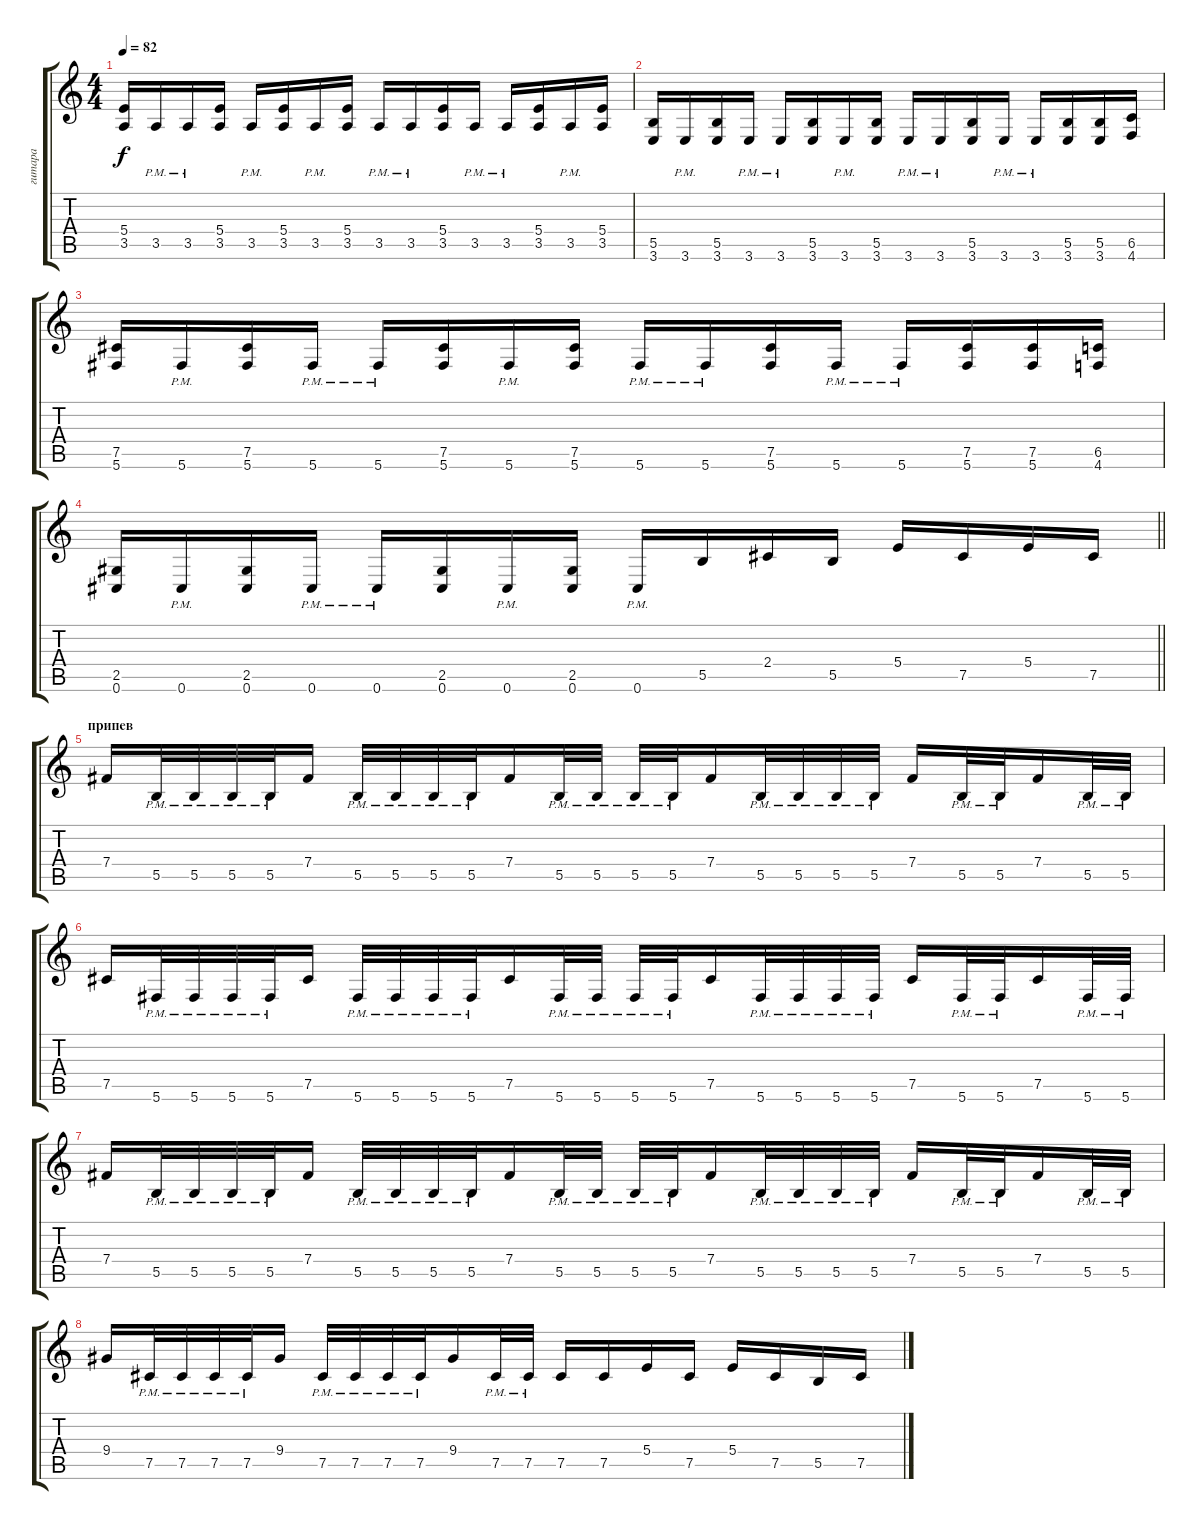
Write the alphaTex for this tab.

\track ("гитара" "гитара") {instrument distortionguitar}
\staff {score tabs}
\tuning (Db4 Ab3 E3 B2 Gb2 Db2) {hide}
\ts (4 4)
\section ("" "")
\tempo 82
\clef g2
\ks c
(5.4 3.5).16{dy f} 3.5{pm}.16 3.5{pm}.16 (5.4 3.5).16 3.5{pm}.16 (5.4 3.5).16 3.5{pm}.16 (5.4 3.5).16 3.5{pm}.16 3.5{pm}.16 (5.4 3.5).16 3.5{pm}.16 3.5{pm}.16 (5.4 3.5).16 3.5{pm}.16 (5.4 3.5).16 |
(5.5 3.6).16 3.6{pm}.16 (5.5 3.6).16 3.6{pm}.16 3.6{pm}.16 (5.5 3.6).16 3.6{pm}.16 (5.5 3.6).16 3.6{pm}.16 3.6{pm}.16 (5.5 3.6).16 3.6{pm}.16 3.6{pm}.16 (5.5 3.6).16 (5.5 3.6).16 (6.5 4.6).16 |
(7.5 5.6).16 5.6{pm}.16 (7.5 5.6).16 5.6{pm}.16 5.6{pm}.16 (7.5 5.6).16 5.6{pm}.16 (7.5 5.6).16 5.6{pm}.16 5.6{pm}.16 (7.5 5.6).16 5.6{pm}.16 5.6{pm}.16 (7.5 5.6).16 (7.5 5.6).16 (6.5 4.6).16 |
\barLineRight lightlight
(2.5 0.6).16 0.6{pm}.16 (2.5 0.6).16 0.6{pm}.16 0.6{pm}.16 (2.5 0.6).16 0.6{pm}.16 (2.5 0.6).16 0.6{pm}.16 5.5.16 2.4.16 5.5.16 5.4.16 7.5.16 5.4.16 7.5.16 |
\section ("" "припев")
7.4.16 5.5{pm}.32 5.5{pm}.32 5.5{pm}.32 5.5{pm}.32 7.4.16 5.5{pm}.32 5.5{pm}.32 5.5{pm}.32 5.5{pm}.32 7.4.16 5.5{pm}.32 5.5{pm}.32 5.5{pm}.32 5.5{pm}.32 7.4.16 5.5{pm}.32 5.5{pm}.32 5.5{pm}.32 5.5{pm}.32 7.4.16 5.5{pm}.32 5.5{pm}.32 7.4.16 5.5{pm}.32 5.5{pm}.32 |
7.5.16 5.6{pm}.32 5.6{pm}.32 5.6{pm}.32 5.6{pm}.32 7.5.16 5.6{pm}.32 5.6{pm}.32 5.6{pm}.32 5.6{pm}.32 7.5.16 5.6{pm}.32 5.6{pm}.32 5.6{pm}.32 5.6{pm}.32 7.5.16 5.6{pm}.32 5.6{pm}.32 5.6{pm}.32 5.6{pm}.32 7.5.16 5.6{pm}.32 5.6{pm}.32 7.5.16 5.6{pm}.32 5.6{pm}.32 |
7.4.16 5.5{pm}.32 5.5{pm}.32 5.5{pm}.32 5.5{pm}.32 7.4.16 5.5{pm}.32 5.5{pm}.32 5.5{pm}.32 5.5{pm}.32 7.4.16 5.5{pm}.32 5.5{pm}.32 5.5{pm}.32 5.5{pm}.32 7.4.16 5.5{pm}.32 5.5{pm}.32 5.5{pm}.32 5.5{pm}.32 7.4.16 5.5{pm}.32 5.5{pm}.32 7.4.16 5.5{pm}.32 5.5{pm}.32 |
9.4.16 7.5{pm}.32 7.5{pm}.32 7.5{pm}.32 7.5{pm}.32 9.4.16 7.5{pm}.32 7.5{pm}.32 7.5{pm}.32 7.5{pm}.32 9.4.16 7.5{pm}.32 7.5{pm}.32 7.5.16 7.5.16 5.4.16 7.5.16 5.4.16 7.5.16 5.5.16 7.5.16
